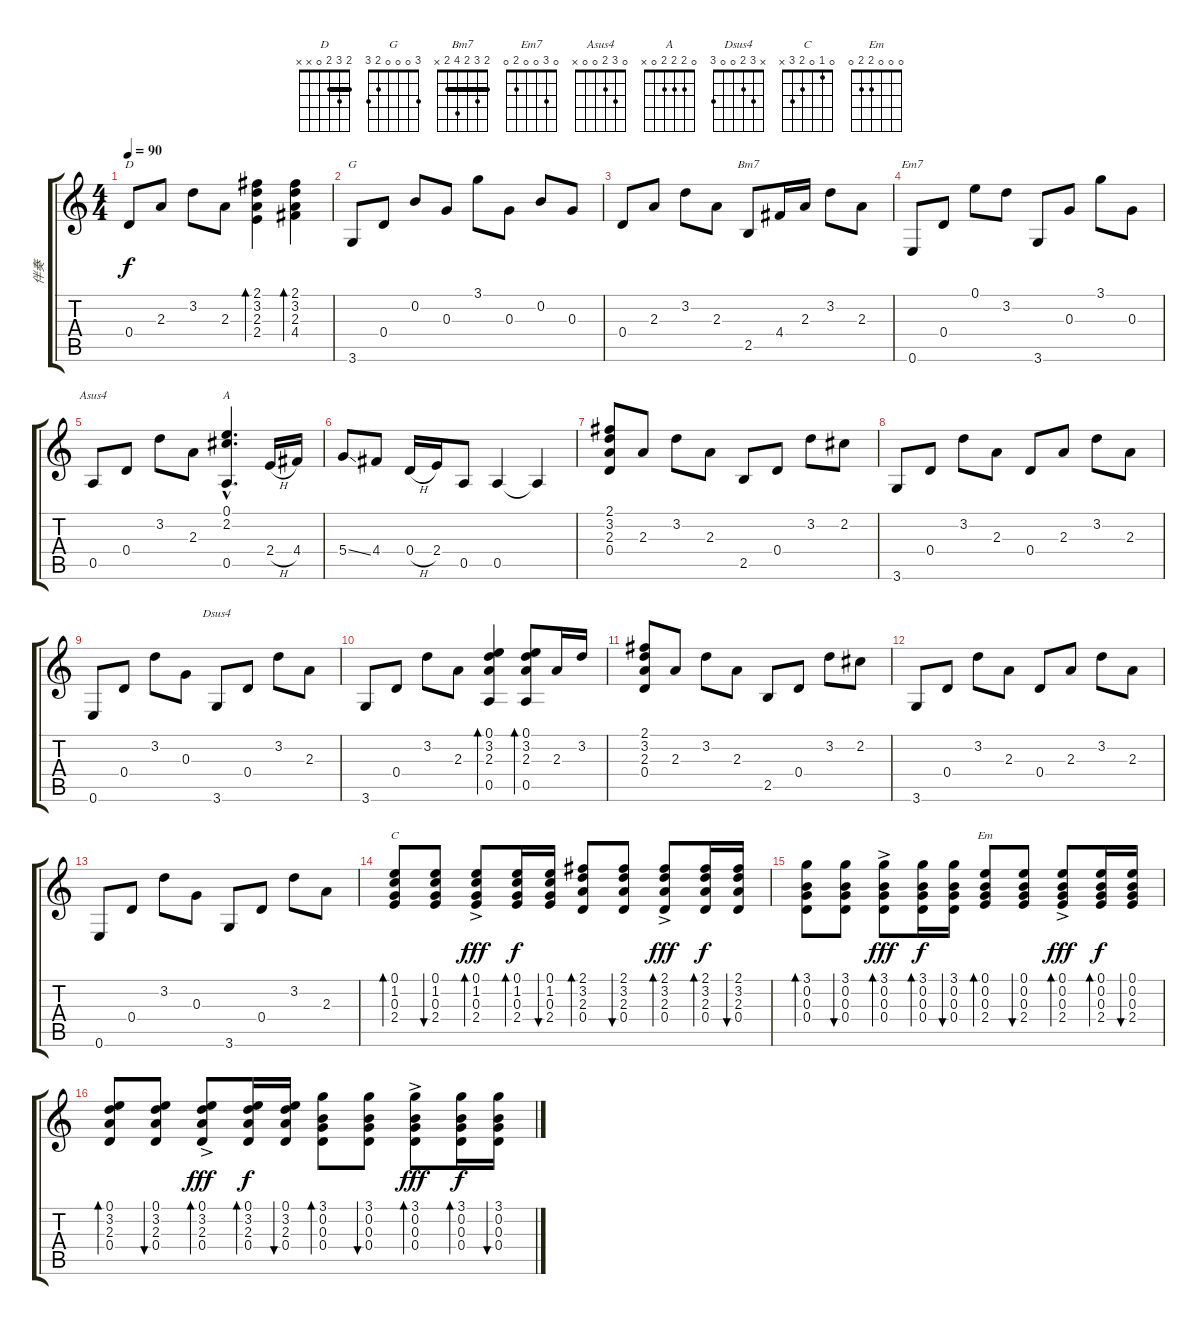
\track ("伴奏" "伴奏") {instrument acousticguitarsteel}
\staff {score tabs}
\tuning (E4 B3 G3 D3 A2 E2) {hide}
\chord ("D" 2 3 2 0 x x) {barre 2}
\chord ("G" 3 0 0 0 2 3)
\chord ("Bm7" 2 3 2 4 2 x) {barre 2}
\chord ("Em7" 0 3 0 0 2 0)
\chord ("Asus4" 0 3 2 0 0 x)
\chord ("A" 0 2 2 2 0 x)
\chord ("Dsus4" x 3 2 0 0 3)
\chord ("C" 0 1 0 2 3 x)
\chord ("Em" 0 0 0 2 2 0)
\ts (4 4)
\tempo 90
\clef g2
\ks c
0.4.8{ch "D" dy f} 2.3.8 3.2.8 2.3.8 (2.1 3.2 2.3 2.4).4{bd 240} (2.1 3.2 2.3 4.4).4{bd 240} |
3.6.8{ch "G"} 0.4.8 0.2.8 0.3.8 3.1.8 0.3.8 0.2.8 0.3.8 |
0.4.8 2.3.8 3.2.8 2.3.8 2.5.8{ch "Bm7"} 4.4.16 2.3.16 3.2.8 2.3.8 |
0.6.8{ch "Em7"} 0.4.8 0.1.8 3.2.8 3.6.8 0.3.8 3.1.8 0.3.8 |
0.5.8{ch "Asus4"} 0.4.8 3.2.8 2.3.8 (0.1{hac} 2.2{hac} 0.5{hac}).4{d ch "A"} 2.4{h}.16 4.4.16 |
5.4{ss}.8 4.4.8 0.4{h}.16 2.4.16 0.5.8 0.5.4 0.5{t}.4 |
(2.1 3.2 2.3 0.4).8 2.3.8 3.2.8 2.3.8 2.5.8 0.4.8 3.2.8 2.2.8 |
3.6.8 0.4.8 3.2.8 2.3.8 0.4.8 2.3.8 3.2.8 2.3.8 |
0.6.8 0.4.8 3.2.8 0.3.8 3.6.8{ch "Dsus4"} 0.4.8 3.2.8 2.3.8 |
3.6.8 0.4.8 3.2.8 2.3.8 (0.1 3.2 2.3 0.5).4{bd 240} (0.1 3.2 2.3 0.5).8{bd 240} 2.3.16 3.2.16 |
(2.1 3.2 2.3 0.4).8 2.3.8 3.2.8 2.3.8 2.5.8 0.4.8 3.2.8 2.2.8 |
3.6.8 0.4.8 3.2.8 2.3.8 0.4.8 2.3.8 3.2.8 2.3.8 |
0.6.8 0.4.8 3.2.8 0.3.8 3.6.8 0.4.8 3.2.8 2.3.8 |
(0.1 1.2 0.3 2.4).8{bd 30 ch "C" volume 8} (0.1 1.2 0.3 2.4).8{bu 30} (0.1{ac} 1.2{ac} 0.3{ac} 2.4{ac}).8{bd 30 dy fff} (0.1 1.2 0.3 2.4).16{bd 30 dy f} (0.1 1.2 0.3 2.4).16{bu 30} (2.1 3.2 2.3 0.4).8{bd 30} (2.1 3.2 2.3 0.4).8{bu 30} (2.1{ac} 3.2{ac} 2.3{ac} 0.4{ac}).8{bd 30 dy fff} (2.1 3.2 2.3 0.4).16{bd 30 dy f} (2.1 3.2 2.3 0.4).16{bu 30} |
(3.1 0.2 0.3 0.4).8{bd 30} (3.1 0.2 0.3 0.4).8{bu 30} (3.1{ac} 0.2{ac} 0.3{ac} 0.4{ac}).8{bd 30 dy fff} (3.1 0.2 0.3 0.4).16{bd 30 dy f} (3.1 0.2 0.3 0.4).16{bu 30} (0.1 0.2 0.3 2.4).8{bd 30 ch "Em"} (0.1 0.2 0.3 2.4).8{bu 30} (0.1{ac} 0.2{ac} 0.3{ac} 2.4{ac}).8{bd 30 dy fff} (0.1 0.2 0.3 2.4).16{bd 30 dy f} (0.1 0.2 0.3 2.4).16{bu 30} |
(0.1 3.2 2.3 0.4).8{bd 30} (0.1 3.2 2.3 0.4).8{bu 30} (0.1{ac} 3.2{ac} 2.3{ac} 0.4{ac}).8{bd 30 dy fff} (0.1 3.2 2.3 0.4).16{bd 30 dy f} (0.1 3.2 2.3 0.4).16{bu 30} (3.1 0.2 0.3 0.4).8{bd 30} (3.1 0.2 0.3 0.4).8{bu 30} (3.1{ac} 0.2{ac} 0.3{ac} 0.4{ac}).8{bd 30 dy fff} (3.1 0.2 0.3 0.4).16{bd 30 dy f} (3.1 0.2 0.3 0.4).16{bu 30}
